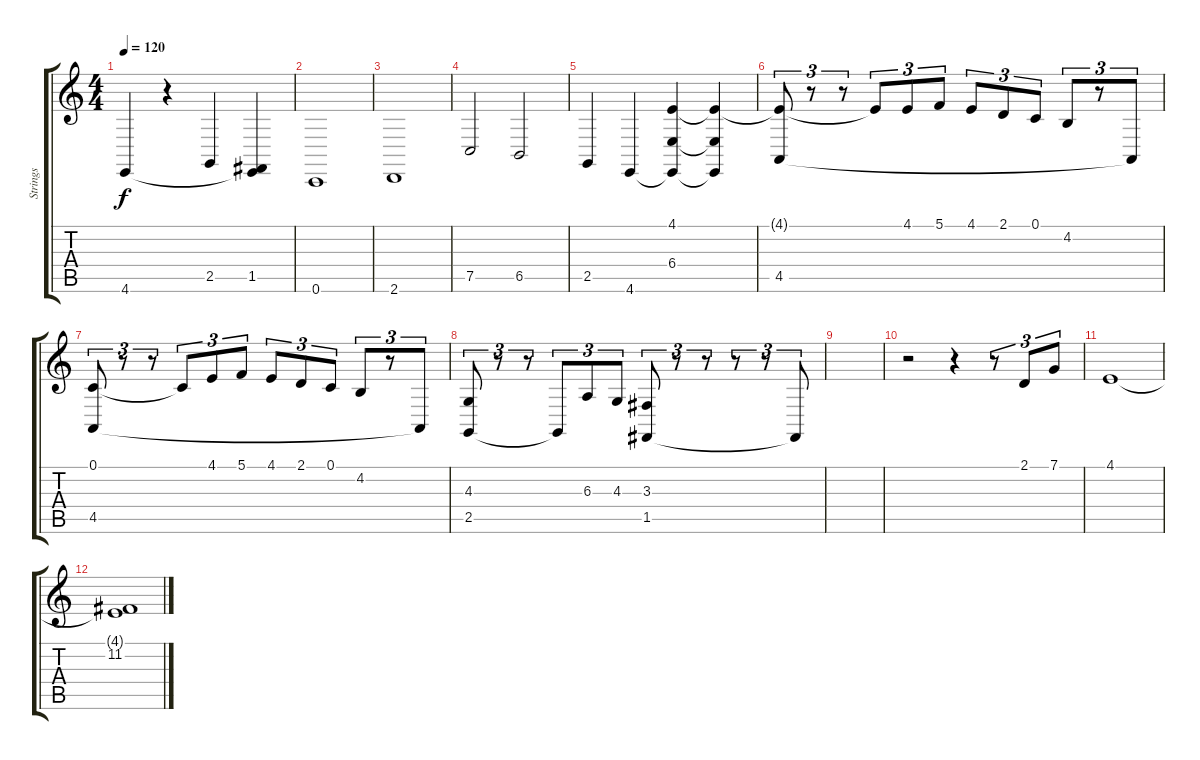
\track ("Strings" "Strings") {instrument stringensemble1}
\staff {score tabs}
\tuning (C4 G3 Eb3 Bb2 F2 C2) {hide}
\ts (4 4)
\tempo 120
\clef g2
\ks c
4.6.4{dy f} r.4 2.5.4 (1.5 4.6{t}).4 |
0.6.1 |
2.6.1 |
7.5.2 6.5.2 |
2.5.4 4.6.4 (4.1 6.4 4.6{t}).4 (4.1{t} 6.4{t} 4.6{t}).4 |
(4.1{t} 4.5).8{tu (3 2)} r.8{tu (3 2)} r.8{tu (3 2)} 4.1{t}.8{tu (3 2)} 4.1.8{tu (3 2)} 5.1.8{tu (3 2)} 4.1.8{tu (3 2)} 2.1.8{tu (3 2)} 0.1.8{tu (3 2)} 4.2.8{tu (3 2)} r.8{tu (3 2)} 4.5{t}.8{tu (3 2)} |
(0.1 4.5).8{tu (3 2)} r.8{tu (3 2)} r.8{tu (3 2)} 0.1{t}.8{tu (3 2)} 4.1.8{tu (3 2)} 5.1.8{tu (3 2)} 4.1.8{tu (3 2)} 2.1.8{tu (3 2)} 0.1.8{tu (3 2)} 4.2.8{tu (3 2)} r.8{tu (3 2)} 4.5{t}.8{tu (3 2)} |
(4.3 2.5).8{tu (3 2)} r.8{tu (3 2)} r.8{tu (3 2)} 2.5{t}.8{tu (3 2)} 6.3.8{tu (3 2)} 4.3.8{tu (3 2)} (3.3 1.5).8{tu (3 2)} r.8{tu (3 2)} r.8{tu (3 2)} r.8{tu (3 2)} r.8{tu (3 2)} 1.5{t}.8{tu (3 2)} |
|
r.2 r.4 r.8{tu (3 2)} 2.1.8{tu (3 2)} 7.1.8{tu (3 2)} |
4.1.1 |
(4.1{t} 11.2).1
